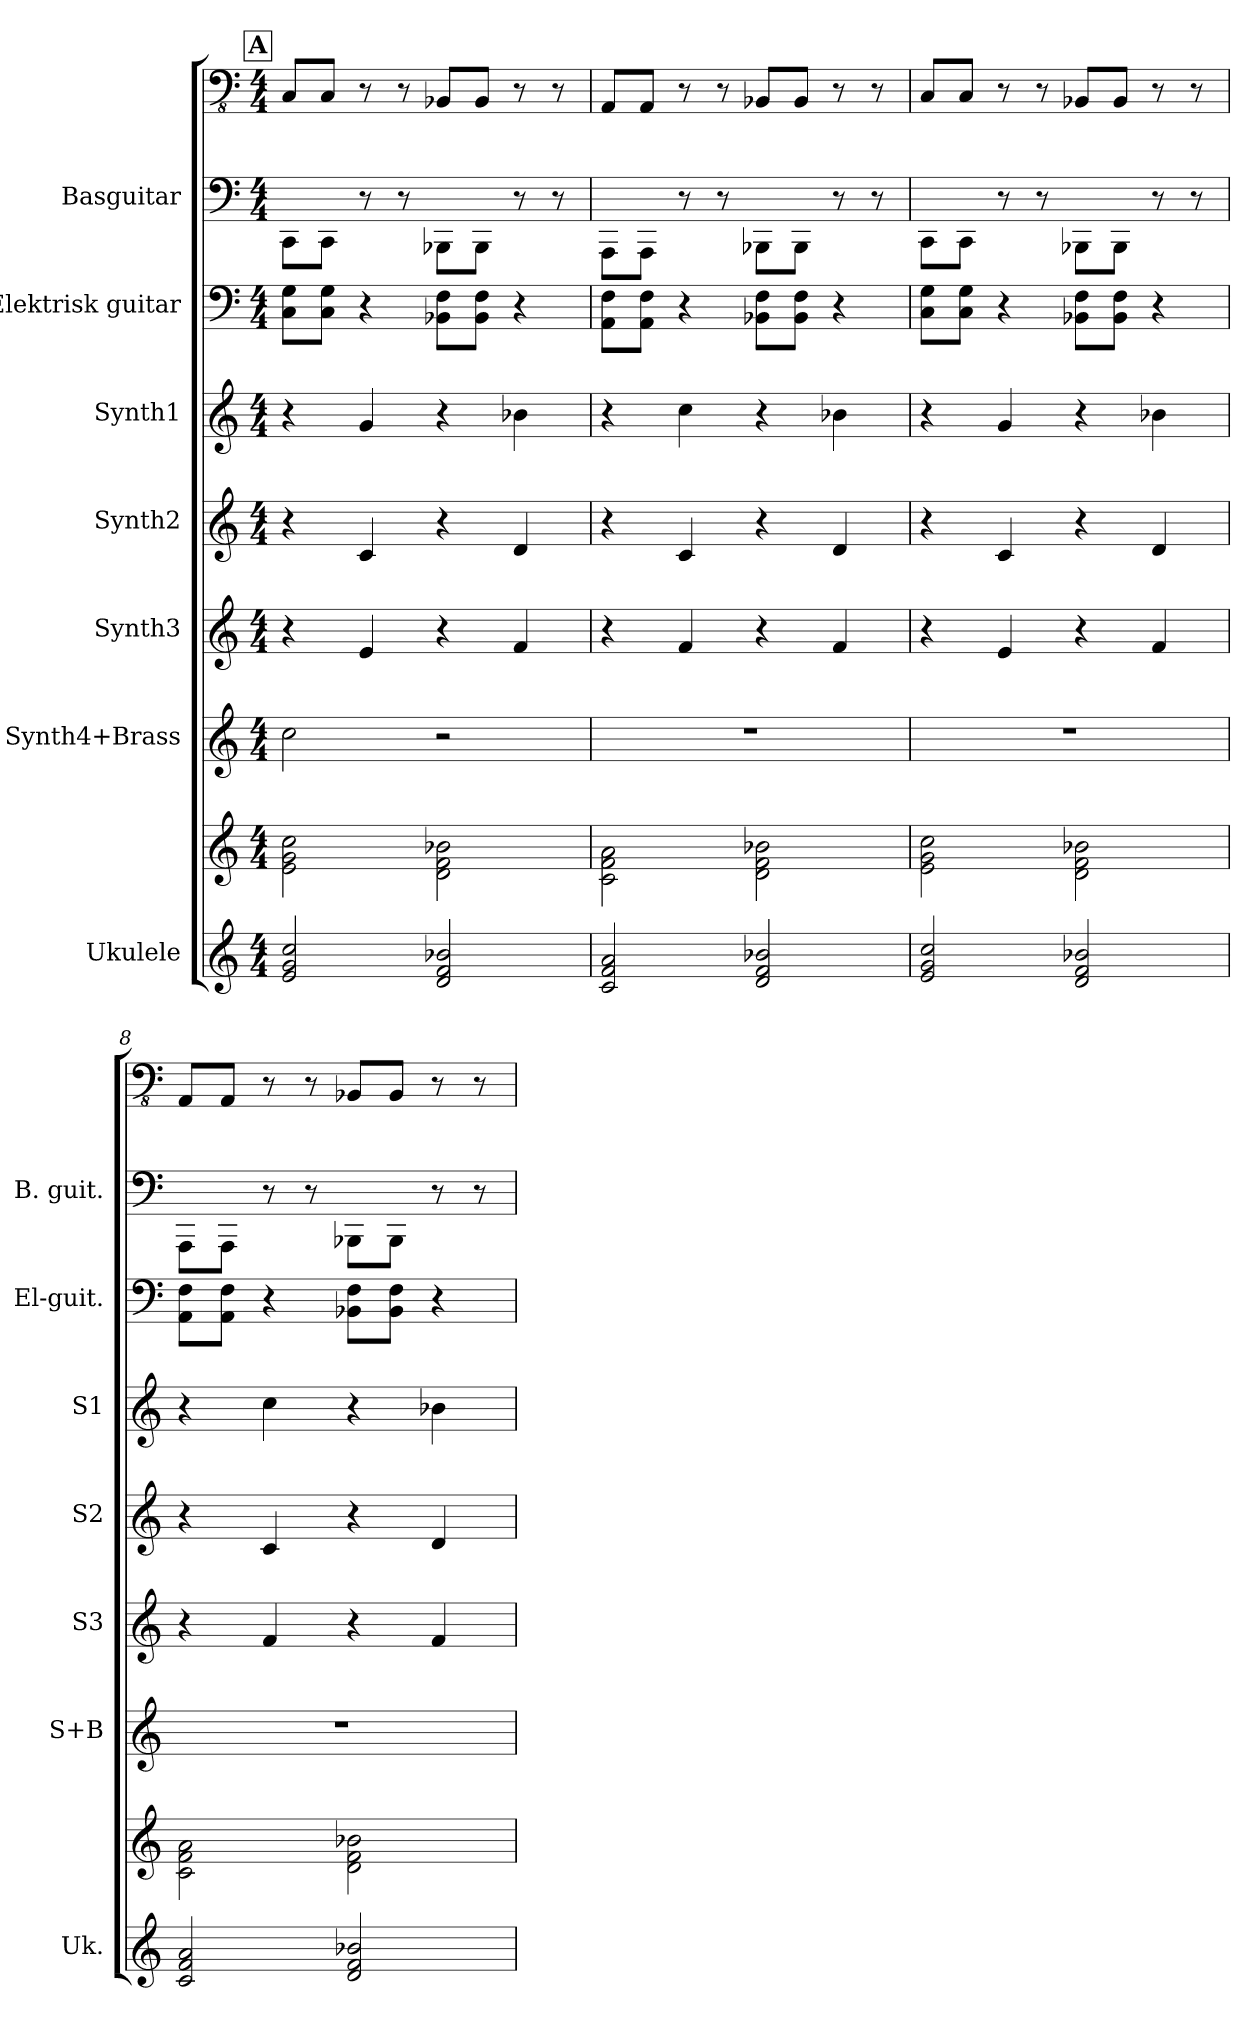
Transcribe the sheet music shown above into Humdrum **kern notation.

**kern	**kern	**kern	**kern	**kern	**kern	**kern	**kern	**kern
*part7	*part7	*part6	*part5	*part4	*part3	*part2	*part1	*part1
*staff9	*staff8	*staff7	*staff6	*staff5	*staff4	*staff3	*staff2	*staff1
*I"Ukulele	*	*I"Synth4+Brass	*I"Synth3	*I"Synth2	*I"Synth1	*I"Elektrisk guitar	*I"Basguitar	*
*I'Uk.	*	*I'S+B	*I'S3	*I'S2	*I'S1	*I'El-guit.	*I'B. guit.	*
!!LO:PB:g=z
*clefG2	*	*clefG2	*clefG2	*clefG2	*clefG2	*	*	*clefFv4
*k[]	*k[]	*k[]	*k[]	*k[]	*k[]	*k[]	*k[]	*k[]
*M4/4	*M4/4	*M4/4	*M4/4	*M4/4	*M4/4	*M4/4	*M4/4	*M4/4
!!LO:REH:place=s1:a:B:fs=14:t=A
=5	=5	=5	=5	=5	=5	=5	=5	=5
2e/ 2g/ 2cc/	2e\ 2g\ 2cc\	2cc\	4r	4r	4r	8C\ 8G\L	8CC\L	8CC/L
.	.	.	.	.	.	8C\ 8G\J	8CC\J	8CC/J
.	.	.	4e/	4c/	4g/	4r	8r	8r
.	.	.	.	.	.	.	8r	8r
2d/ 2f/ 2b-X/	2d\ 2f\ 2b-\	2r	4r	4r	4r	8BB-\ 8F\L	8BBB-X\L	8BBB-X/L
.	.	.	.	.	.	8BB-\ 8F\J	8BBB-\J	8BBB-/J
.	.	.	4f/	4d/	4b-X\	4r	8r	8r
.	.	.	.	.	.	.	8r	8r
=6	=6	=6	=6	=6	=6	=6	=6	=6
2c/ 2f/ 2a/	2c\ 2f\ 2a\	1r	4r	4r	4r	8AA\ 8F\L	8AAA\L	8AAA/L
.	.	.	.	.	.	8AA\ 8F\J	8AAA\J	8AAA/J
.	.	.	4f/	4c/	4cc\	4r	8r	8r
.	.	.	.	.	.	.	8r	8r
2d/ 2f/ 2b-X/	2d\ 2f\ 2b-\	.	4r	4r	4r	8BB-\ 8F\L	8BBB-X\L	8BBB-X/L
.	.	.	.	.	.	8BB-\ 8F\J	8BBB-\J	8BBB-/J
.	.	.	4f/	4d/	4b-X\	4r	8r	8r
.	.	.	.	.	.	.	8r	8r
=7	=7	=7	=7	=7	=7	=7	=7	=7
2e/ 2g/ 2cc/	2e\ 2g\ 2cc\	1r	4r	4r	4r	8C\ 8G\L	8CC\L	8CC/L
.	.	.	.	.	.	8C\ 8G\J	8CC\J	8CC/J
.	.	.	4e/	4c/	4g/	4r	8r	8r
.	.	.	.	.	.	.	8r	8r
2d/ 2f/ 2b-X/	2d\ 2f\ 2b-\	.	4r	4r	4r	8BB-\ 8F\L	8BBB-X\L	8BBB-X/L
.	.	.	.	.	.	8BB-\ 8F\J	8BBB-\J	8BBB-/J
.	.	.	4f/	4d/	4b-X\	4r	8r	8r
.	.	.	.	.	.	.	8r	8r
=8	=8	=8	=8	=8	=8	=8	=8	=8
2c/ 2f/ 2a/	2c\ 2f\ 2a\	1r	4r	4r	4r	8AA\ 8F\L	8AAA\L	8AAA/L
.	.	.	.	.	.	8AA\ 8F\J	8AAA\J	8AAA/J
.	.	.	4f/	4c/	4cc\	4r	8r	8r
.	.	.	.	.	.	.	8r	8r
2d/ 2f/ 2b-X/	2d\ 2f\ 2b-\	.	4r	4r	4r	8BB-\ 8F\L	8BBB-X\L	8BBB-X/L
.	.	.	.	.	.	8BB-\ 8F\J	8BBB-\J	8BBB-/J
.	.	.	4f/	4d/	4b-X\	4r	8r	8r
.	.	.	.	.	.	.	8r	8r
=	=	=	=	=	=	=	=	=
*-	*-	*-	*-	*-	*-	*-	*-	*-
